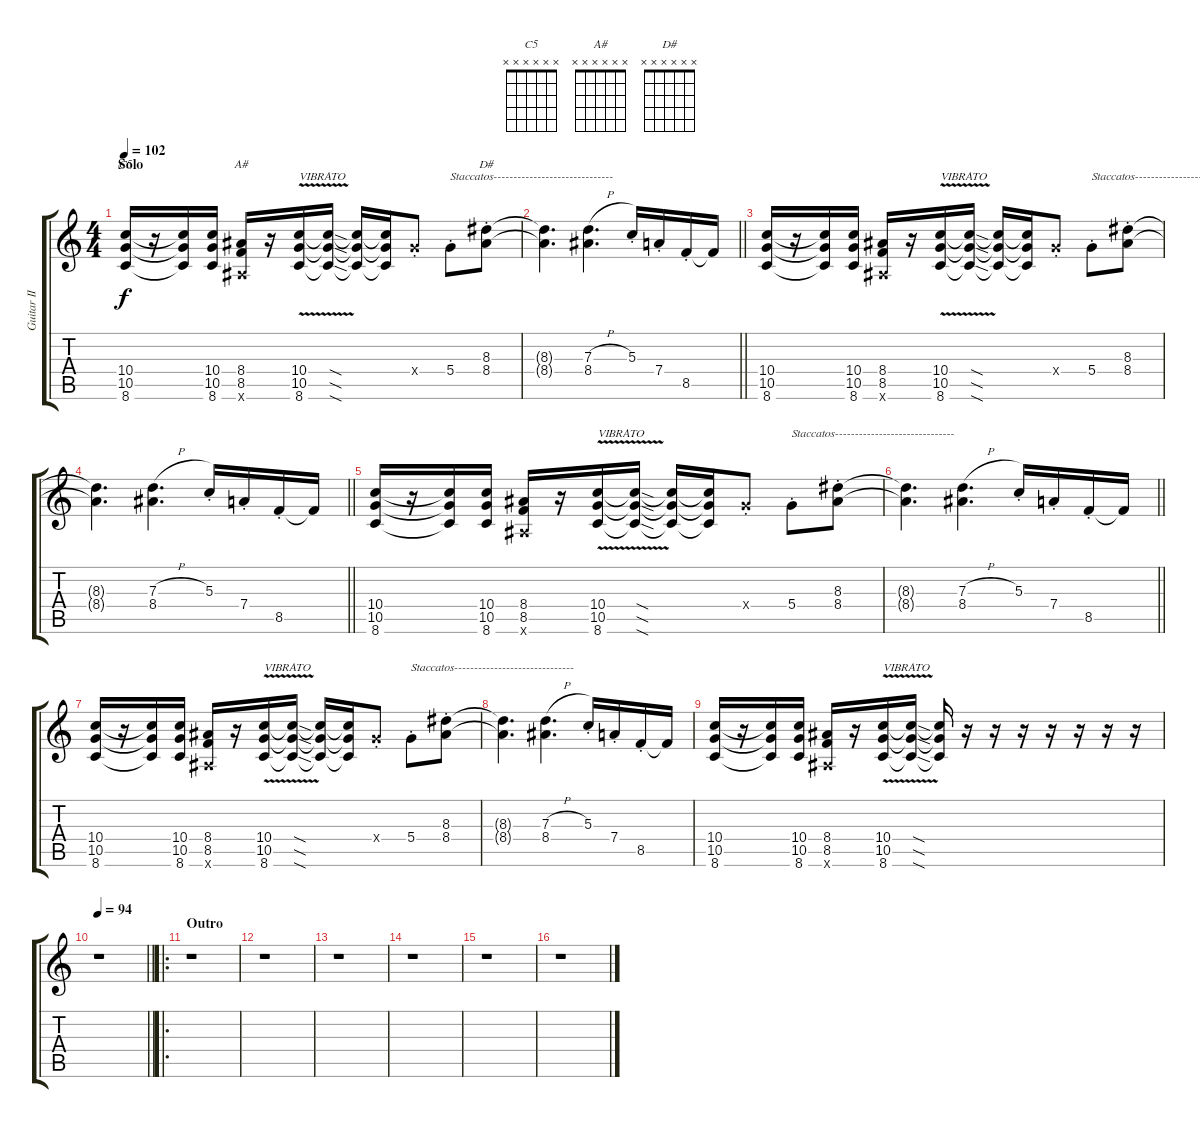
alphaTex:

\track ("Guitar II" "Guitar II") {instrument distortionguitar}
\staff {score tabs}
\tuning (E4 B3 G3 D3 A2 E2) {hide}
\chord ("C5" x x x x x x)
\chord ("A#" x x x x x x)
\chord ("D#" x x x x x x)
\ts (4 4)
\section ("" "Solo")
\tempo 102
\clef g2
\ks c
(10.4 10.5 8.6).16{ch "C5" dy f} r.16 (10.4{t} 10.5{t} 8.6{t}).16 (10.4 10.5 8.6).16 (8.4 8.5 6.6{x}).16{ch "A#"} r.16 (10.4{v} 10.5{v} 8.6{v}).16{txt "VIBRATO"} (10.4{sod t} 10.5{sod t} 8.6{sod t}).16 (10.4{t} 10.5{t} 8.6{t}).16 (10.4{t} 10.5{t} 8.6{t}).16 5.4{st x}.8 5.4{st}.8{txt "Staccatos------------------------------"} (8.3{st} 8.4{st}).8{ch "D#"} |
\barLineRight lightlight
(8.3{t} 8.4{t}).4{d} (7.3{h} 8.4).4{d} 5.3{st}.16 7.4{st}.16 8.5{st}.16 8.5{t}.16 |
(10.4 10.5 8.6).16 r.16 (10.4{t} 10.5{t} 8.6{t}).16 (10.4 10.5 8.6).16 (8.4 8.5 6.6{x}).16 r.16 (10.4{v} 10.5{v} 8.6{v}).16{txt "VIBRATO"} (10.4{sod t} 10.5{sod t} 8.6{sod t}).16 (10.4{t} 10.5{t} 8.6{t}).16 (10.4{t} 10.5{t} 8.6{t}).16 5.4{st x}.8 5.4{st}.8{txt "Staccatos------------------------------"} (8.3{st} 8.4{st}).8 |
\barLineRight lightlight
(8.3{t} 8.4{t}).4{d} (7.3{h} 8.4).4{d} 5.3{st}.16 7.4{st}.16 8.5{st}.16 8.5{t}.16 |
(10.4 10.5 8.6).16 r.16 (10.4{t} 10.5{t} 8.6{t}).16 (10.4 10.5 8.6).16 (8.4 8.5 6.6{x}).16 r.16 (10.4{v} 10.5{v} 8.6{v}).16{txt "VIBRATO"} (10.4{sod t} 10.5{sod t} 8.6{sod t}).16 (10.4{t} 10.5{t} 8.6{t}).16 (10.4{t} 10.5{t} 8.6{t}).16 5.4{st x}.8 5.4{st}.8{txt "Staccatos------------------------------"} (8.3{st} 8.4{st}).8 |
\barLineRight lightlight
(8.3{t} 8.4{t}).4{d} (7.3{h} 8.4).4{d} 5.3{st}.16 7.4{st}.16 8.5{st}.16 8.5{t}.16 |
(10.4 10.5 8.6).16 r.16 (10.4{t} 10.5{t} 8.6{t}).16 (10.4 10.5 8.6).16 (8.4 8.5 6.6{x}).16 r.16 (10.4{v} 10.5{v} 8.6{v}).16{txt "VIBRATO"} (10.4{sod t} 10.5{sod t} 8.6{sod t}).16 (10.4{t} 10.5{t} 8.6{t}).16 (10.4{t} 10.5{t} 8.6{t}).16 5.4{st x}.8 5.4{st}.8{txt "Staccatos------------------------------"} (8.3{st} 8.4{st}).8 |
(8.3{t} 8.4{t}).4{d} (7.3{h} 8.4).4{d} 5.3{st}.16 7.4{st}.16 8.5{st}.16 8.5{t}.16 |
(10.4 10.5 8.6).16 r.16 (10.4{t} 10.5{t} 8.6{t}).16 (10.4 10.5 8.6).16 (8.4 8.5 6.6{x}).16 r.16 (10.4{v} 10.5{v} 8.6{v}).16{txt "VIBRATO"} (10.4{sod t} 10.5{sod t} 8.6{sod t}).16 (10.4{t} 10.5{t} 8.6{t}).16 r.16 r.16 r.16 r.16 r.16 r.16 r.16 |
\tempo 94
\barLineRight lightlight
r.1 |
\ro
\section ("" "Outro")
r.1 |
r.1 |
r.1 |
r.1 |
r.1 |
r.1
